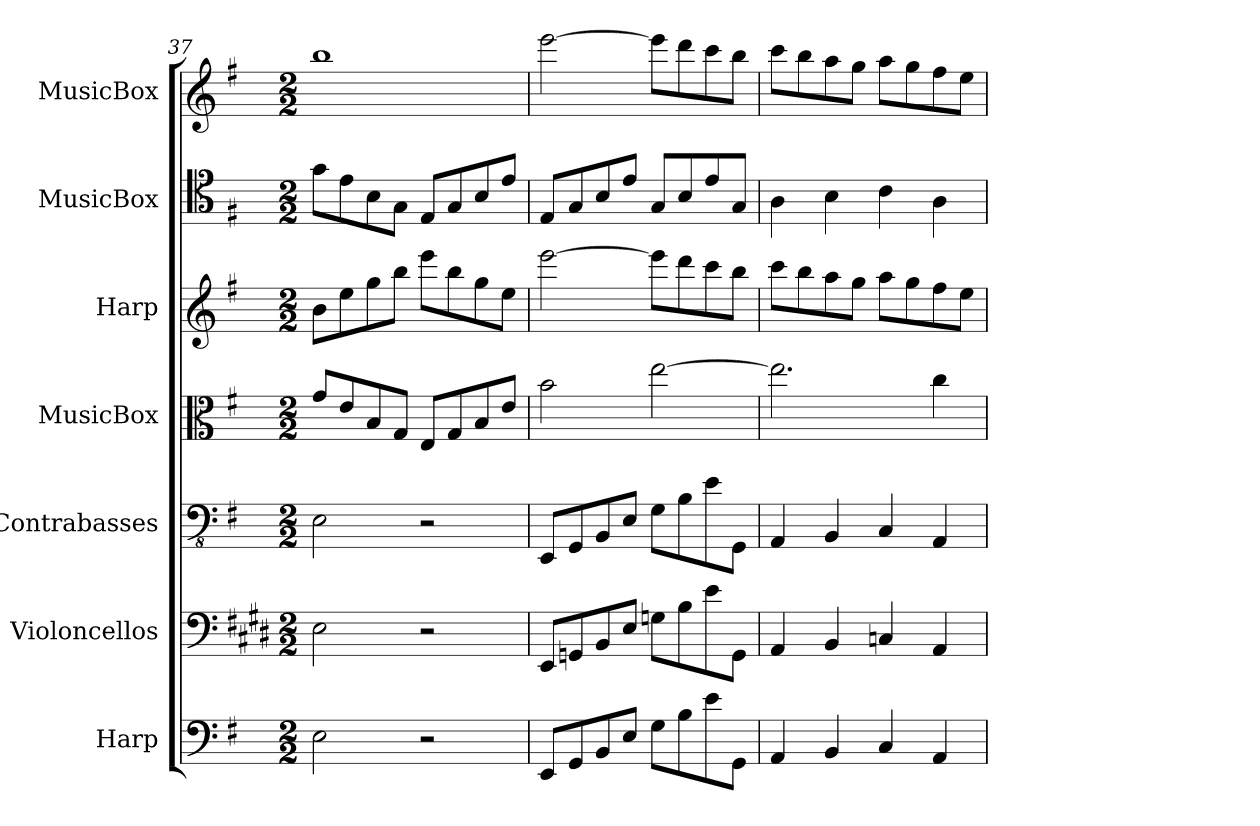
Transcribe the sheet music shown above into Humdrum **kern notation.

**kern	**kern	**kern	**kern	**kern	**kern	**kern
*part7	*part6	*part5	*part4	*part3	*part2	*part1
*staff7	*staff6	*staff5	*staff4	*staff3	*staff2	*staff1
*I"Harp	*I"Violoncellos	*I"Contrabasses	*I"MusicBox	*I"Harp	*I"MusicBox	*I"MusicBox
*I'Hrp.	*I'Vlcs.	*I'Cbs.	*I'MuBx.	*I'Hrp.	*I'MuBx.	*I'MuBx.
*clefF4	*clefF4	*clefFv4	*clefC3	*clefG2	*clefC4	*clefG2
*k[f#]	*k[f#c#g#d#]	*k[f#]	*k[f#]	*k[f#]	*k[f#]	*k[f#]
*G:	*E:	*G:	*G:	*G:	*G:	*G:
*M2/2	*M2/2	*M2/2	*M2/2	*M2/2	*M2/2	*M2/2
=37	=37	=37	=37	=37	=37	=37
2E\	2E\	2EE\	8g/L	8b\L	8g\L	1bb
.	.	.	8e/	8ee\	8e\	.
.	.	.	8B/	8gg\	8B\	.
.	.	.	8G/J	8bb\J	8G\J	.
2r	2r	2r	8E/L	8eee\L	8E/L	.
.	.	.	8G/	8bb\	8G/	.
.	.	.	8B/	8gg\	8B/	.
.	.	.	8e/J	8ee\J	8e/J	.
!!LO:PB:g=z
=38	=38	=38	=38	=38	=38	=38
8EE/L	8EE/L	8EEE/L	2b\	[2eee\	8E/L	[2eee\
8GG/	8GGn/	8GGG/	.	.	8G/	.
8BB/	8BB/	8BBB/	.	.	8B/	.
8E/J	8E/J	8EE/J	.	.	8e/J	.
8G\L	8Gn\L	8GG\L	[2ee\	8eee\L]	8G/L	8eee\L]
8B\	8B\	8BB\	.	8ddd\	8B/	8ddd\
8e\	8e\	8E\	.	8ccc\	8e/	8ccc\
8GG\J	8GG\J	8GGG\J	.	8bb\J	8G/J	8bb\J
=39	=39	=39	=39	=39	=39	=39
4AA/	4AA/	4AAA/	2.ee\]	8ccc\L	4A\	8ccc\L
.	.	.	.	8bb\	.	8bb\
4BB/	4BB/	4BBB/	.	8aa\	4B\	8aa\
.	.	.	.	8gg\J	.	8gg\J
4C/	4Cn/	4CC/	.	8aa\L	4c\	8aa\L
.	.	.	.	8gg\	.	8gg\
4AA/	4AA/	4AAA/	4cc\	8ff#\	4A\	8ff#\
.	.	.	.	8ee\J	.	8ee\J
=	=	=	=	=	=	=
*-	*-	*-	*-	*-	*-	*-
